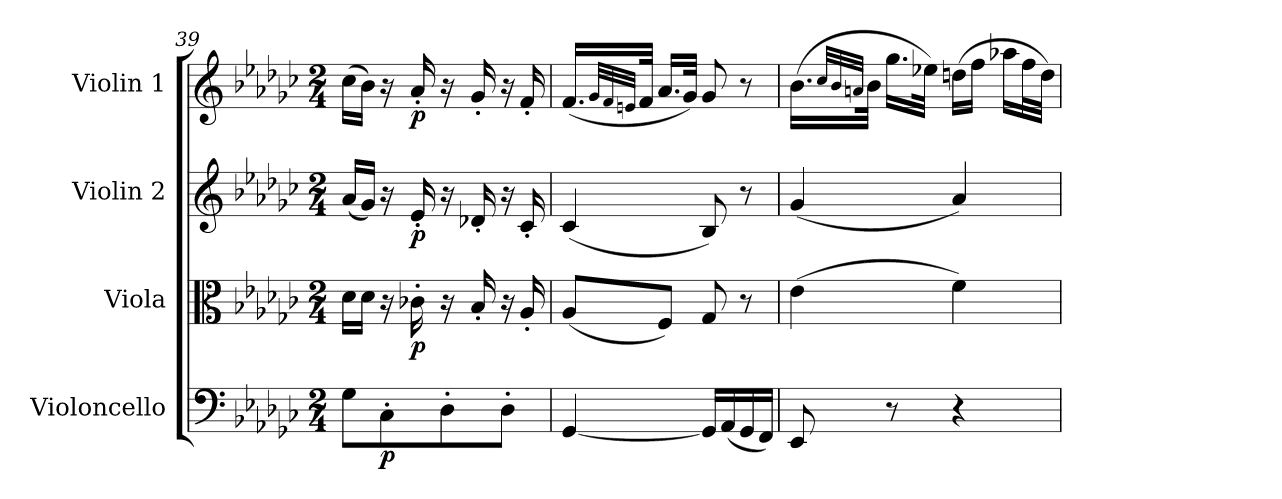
**kern	**dynam	**kern	**dynam	**kern	**dynam	**kern	**dynam
*part4	*part4	*part3	*part3	*part2	*part2	*part1	*part1
*staff4	*staff4	*staff3	*staff3	*staff2	*staff2	*staff1	*staff1
*I"Violoncello	*	*I"Viola	*	*I"Violin 2	*	*I"Violin 1	*
*I'Vc	*	*I'Vla	*	*I'Vln	*	*I'Vln	*
!!LO:LB:g=z
*clefF4	*	*clefC3	*	*clefG2	*	*clefG2	*
*k[b-e-a-d-g-c-]	*	*k[b-e-a-d-g-c-]	*	*k[b-e-a-d-g-c-]	*	*k[b-e-a-d-g-c-]	*
*M2/4	*	*M2/4	*	*M2/4	*	*M2/4	*
=39	=39	=39	=39	=39	=39	=39	=39
8G-\L	.	16d-\LL	.	(16a-/LL	.	(16cc-\LL	.
.	.	16d-\JJ	.	16g-/JJ)	.	16b-\JJ)	.
!	!LO:DY:b	!	!	!	!	!	!
8C-'\	p	16r	.	16r	.	16r	.
!	!	!	!LO:DY:b	!	!LO:DY:b	!	!LO:DY:b
.	.	16c-X'\	p	16e-'/	p	16a-'/	p
8D-'\	.	16r	.	16r	.	16r	.
.	.	16B-'/	.	16d-X'/	.	16g-'/	.
8D-'\J	.	16r	.	16r	.	16r	.
.	.	16A-'/	.	16c-'/	.	16f'/	.
!!LO:LB:g=z
=40	=40	=40	=40	=40	=40	=40	=40
[4GG-/	.	(8A-/L	.	(4c-/	.	(16.f/LL	.
.	.	.	.	.	.	32qg-/LLL	.
.	.	.	.	.	.	32qf/	.
.	.	.	.	.	.	32qen/JJJ	.
.	.	.	.	.	.	32f/JJk	.
.	.	8F/J)	.	.	.	16.a-/LL	.
.	.	.	.	.	.	32g-/JJk)	.
16GG-/LL]	.	8G-/	.	8B-/)	.	8g-/	.
(16AA-/	.	.	.	.	.	.	.
16GG-/	.	8r	.	8r	.	8r	.
16FF/JJ)	.	.	.	.	.	.	.
=41	=41	=41	=41	=41	=41	=41	=41
!	!LO:DY:b	!	!	!	!	!	!
!	!LO:DY:n=1:b	!	!LO:DY:b	!	!	!	!
!	!	!	!LO:DY:n=1:b	!	!LO:DY:b	!	!
!	!	!	!	!	!LO:DY:n=1:b	!	!LO:DY:b
!	!	!	!	!	!	!	!LO:DY:n=1:b
8EE-/	other-dynamics other-dynamics	(4e-\	other-dynamics other-dynamics	(4g-/	other-dynamics other-dynamics	(16.b-\LL	other-dynamics other-dynamics
.	.	.	.	.	.	32qcc-/LLL	.
.	.	.	.	.	.	32qb-/	.
.	.	.	.	.	.	32qan/JJJ	.
.	.	.	.	.	.	32b-\JJk	.
8r	.	.	.	.	.	16.gg-\LL	.
.	.	.	.	.	.	32ee-X\JJk)	.
4r	.	4f\)	.	4a-/)	.	(16ddn\LL	.
.	.	.	.	.	.	16ff\JJ	.
.	.	.	.	.	.	16aa-X\LL	.
.	.	.	.	.	.	32ff\L	.
.	.	.	.	.	.	32dd\JJJ)	.
=	=	=	=	=	=	=	=
*-	*-	*-	*-	*-	*-	*-	*-
